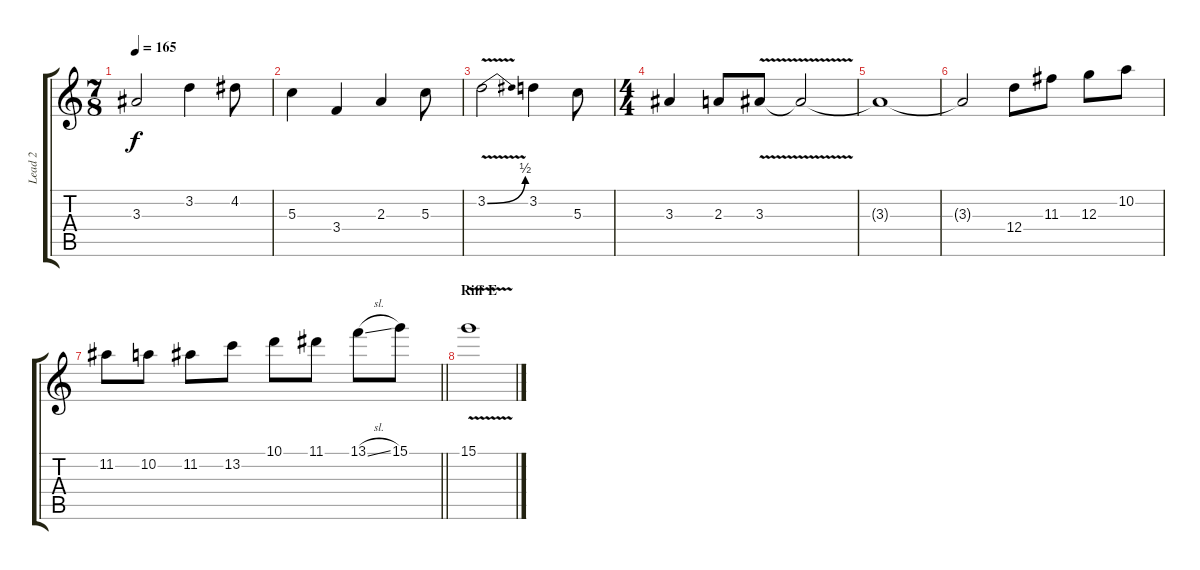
\track ("Lead 2" "Lead 2") {instrument distortionguitar}
\staff {score tabs}
\tuning (E4 B3 G3 D3 A2 E2) {hide}
\ts (7 8)
\tempo 165
\clef g2
\ks c
3.3{t}.2{dy f} 3.2.4 4.2.8 |
5.3.4 3.4.4 2.3.4 5.3.8 |
3.2{be (bend 0 0 60 2) v}.2 3.2.4 5.3.8 |
\ts (4 4)
3.3.4 2.3.8 3.3{v}.8 3.3{t}.2 |
3.3{t}.1 |
3.3{t}.2 12.4.8 11.3.8 12.3.8 10.2.8 |
\barLineRight lightlight
11.2.8 10.2.8 11.2.8 13.2.8 10.1.8 11.1.8 13.1{sl}.8 15.1.8 |
\section ("" "Riff E")
15.1{v}.1
